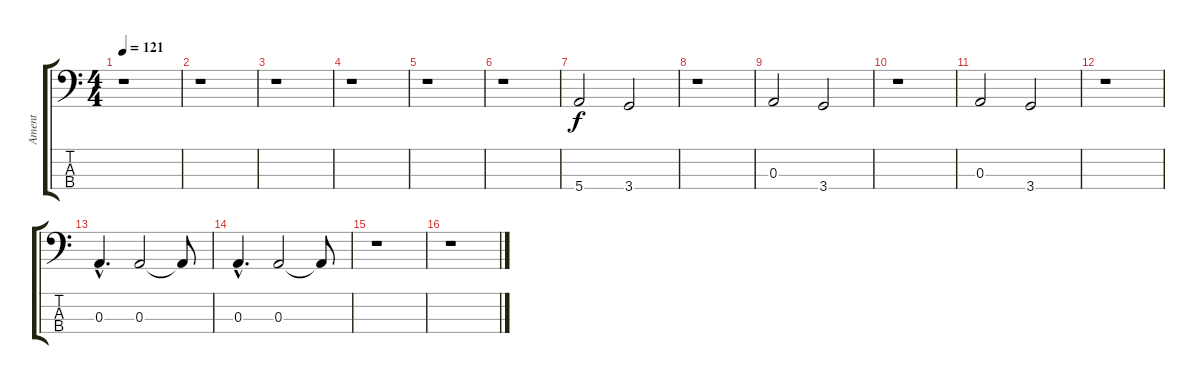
\track ("Ament" "Ament") {instrument electricbassfinger}
\staff {score tabs}
\tuning (G2 D2 A1 E1) {hide}
\ts (4 4)
\tempo 121
\clef f4
\ks c
r.1{dy f} |
r.1 |
r.1 |
r.1 |
r.1 |
r.1 |
5.4.2 3.4.2 |
r.1 |
0.3.2 3.4.2 |
r.1 |
0.3.2 3.4.2 |
r.1 |
0.3{hac}.4{d} 0.3.2 0.3{t}.8 |
0.3{hac}.4{d} 0.3.2 0.3{t}.8 |
r.1 |
r.1
